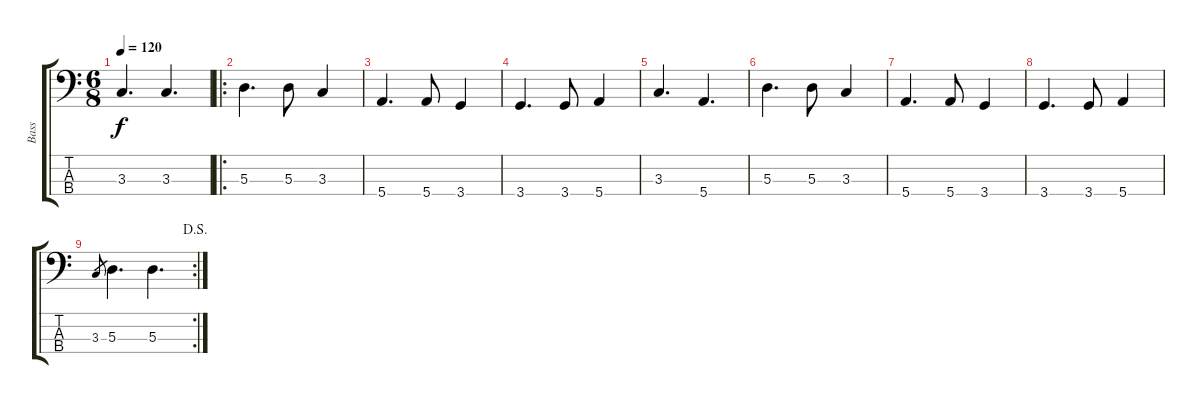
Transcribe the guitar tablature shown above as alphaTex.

\track ("Bass" "Bass") {instrument electricbassfinger}
\staff {score tabs}
\tuning (G2 D2 A1 E1) {hide}
\ts (6 8)
\tempo 120
\clef f4
\ks c
3.3.4{d dy f} 3.3.4{d} |
\ro
5.3.4{d} 5.3.8 3.3.4 |
5.4.4{d} 5.4.8 3.4.4 |
3.4.4{d} 3.4.8 5.4.4 |
3.3.4{d} 5.4.4{d} |
5.3.4{d} 5.3.8 3.3.4 |
5.4.4{d} 5.4.8 3.4.4 |
3.4.4{d} 3.4.8 5.4.4 |
\rc 2
\jump dalsegno
3.3.8{gr} 5.3.4{d} 5.3.4{d}
